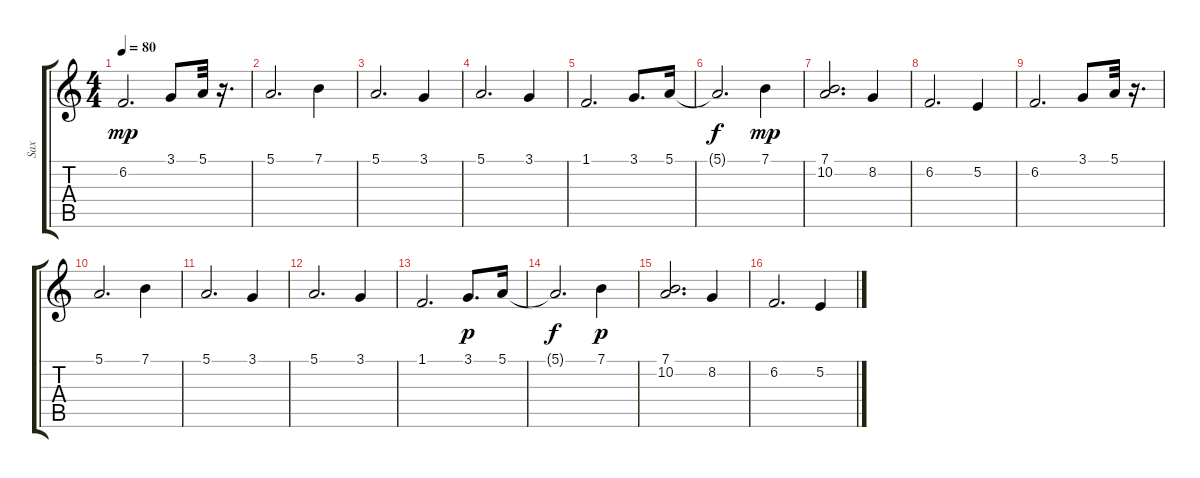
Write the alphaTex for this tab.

\track ("Sax     " "Sax     ") {instrument shakuhachi}
\staff {score tabs}
\tuning (E4 B3 G3 D3 A2 E2) {hide}
\ts (4 4)
\tempo 80
\clef g2
\ks c
6.2.2{d dy mp} 3.1.8 5.1.32 r.16{d} |
5.1.2{d} 7.1.4 |
5.1.2{d} 3.1.4 |
5.1.2{d} 3.1.4 |
1.1.2{d} 3.1.8{d} 5.1.16 |
5.1{t}.2{d dy f} 7.1.4{dy mp} |
(7.1 10.2).2{d} 8.2.4 |
6.2.2{d} 5.2.4 |
6.2.2{d} 3.1.8 5.1.32 r.16{d} |
5.1.2{d} 7.1.4 |
5.1.2{d} 3.1.4 |
5.1.2{d} 3.1.4 |
1.1.2{d} 3.1.8{d dy p} 5.1.16 |
5.1{t}.2{d dy f} 7.1.4{dy p} |
(7.1 10.2).2{d} 8.2.4 |
6.2.2{d} 5.2.4
